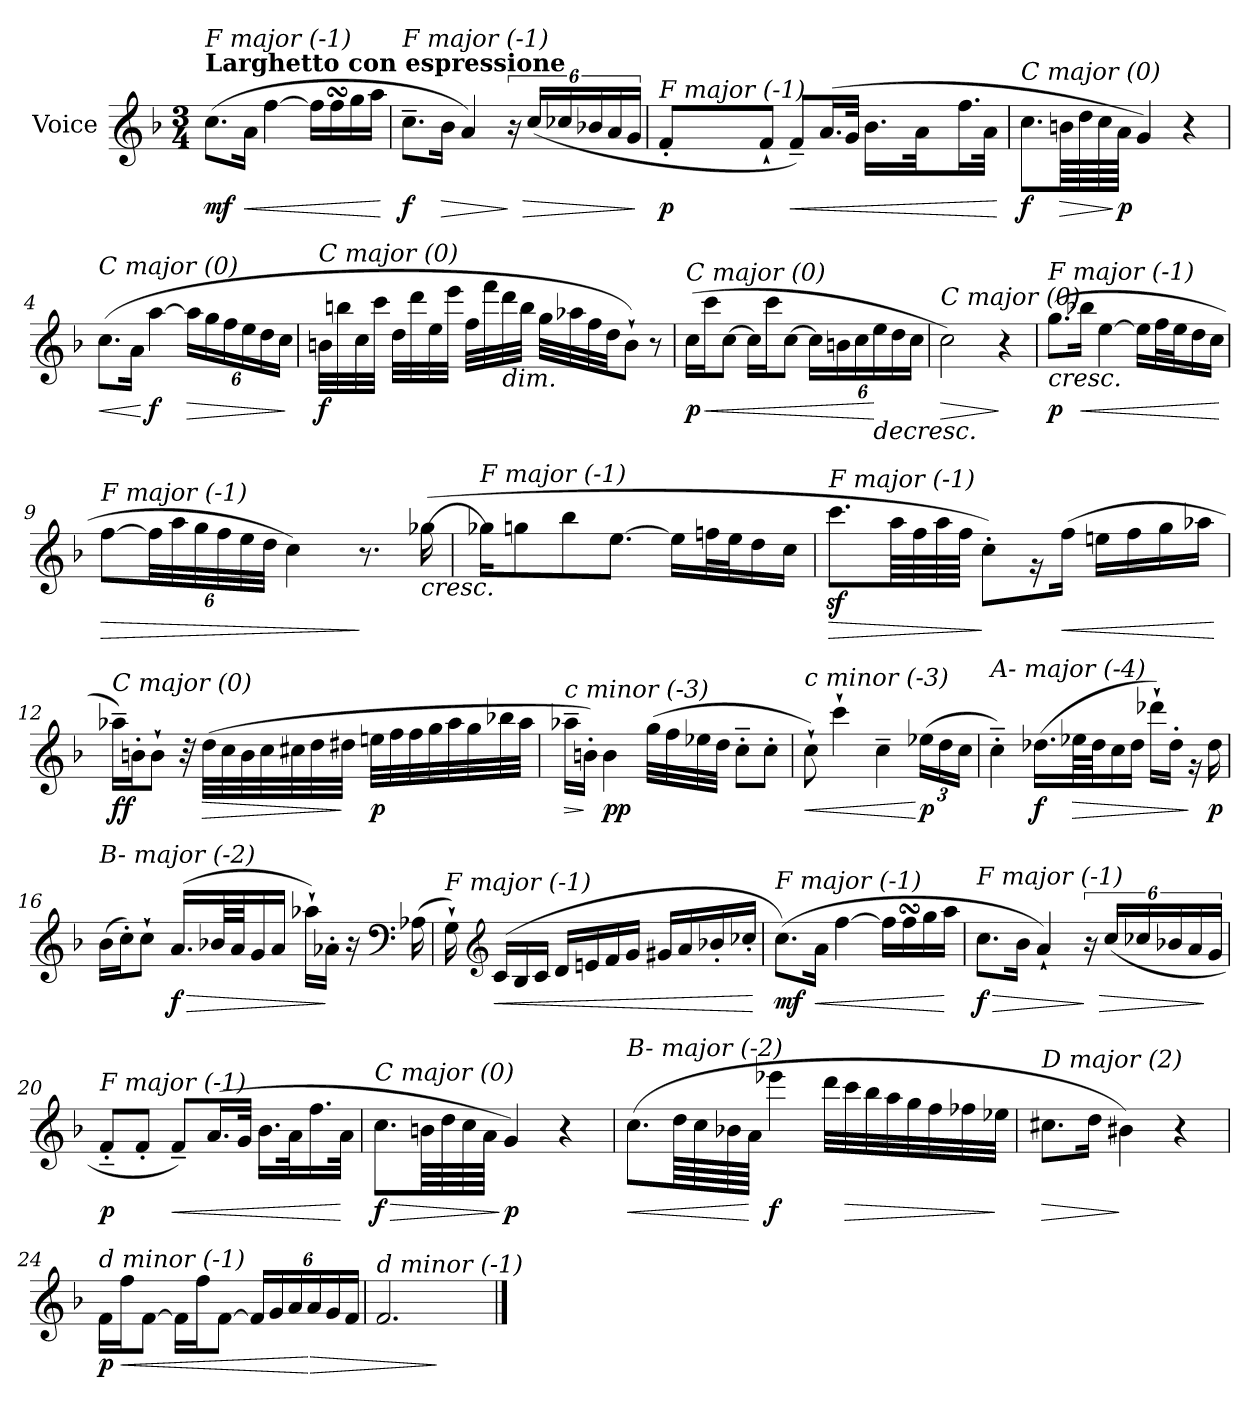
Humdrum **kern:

**kern	**dynam
*part1	*part1
*staff1	*staff1
*I"Voice	*
*I'V	*
*clefG2	*
*k[b-]	*
*M3/4	*
=	=
!LO:TX:a:B:t=Larghetto con espressione	!
!LO:TX:i:t=F major (-1)	!
!	!LO:DY:b
(>8.cc\L	mf
!	!LO:HP:b
16a\Jk	<
[4ff\	.
16ff\LL]	.
16ffsSSs\	.
16gg\	.
16aa\JJ	.
.	[
=1	=1
!LO:TX:i:t=F major (-1)	!
!	!LO:DY:b
8.cc~\L	f
!	!LO:HP:b
16b-\Jk	>
4a/)	.
24r	]
!	!LO:HP:b
(<24cc/LL	>
24cc-Xi/	.
*Xbrackettup	*
24b-X/	.
24a/	.
24g/JJ	.
.	]
=2	=2
!LO:TX:i:t=F major (-1)	!
!	!LO:DY:b
8f'/L	p
2ryy	.
8f`/J	.
!	!LO:HP:b
8f~/L)	<
(>16.a/L	.
32g/JJk	.
16.b-\LL	.
16.ryy	.
32a\K	.
8ryy	.
16.ff\	.
32a\JJk	.
32ryy	[
=3	=3
!LO:TX:i:t=C major (0)	!
!	!LO:DY:b
8.cc\L	f
!	!LO:HP:b
64bn\LLL	>
64dd\	.
64cc\	.
!	!LO:DY:n=1:b
64a\JJJJ	] p
4g/)	.
4r	.
=4	=4
!LO:TX:i:t=C major (0)	!
!	!LO:HP:b
(>8.cc\L	<
16a\Jk	.
!	!LO:DY:n=1:b
[4aa\	[ f
!	!LO:HP:b
24aa\LL]	>
24gg\	.
24ff\	.
24ee\	.
24dd\	.
24cc\JJ	.
.	]
!!LO:LB:g=z
=5	=5
!LO:TX:i:t=C major (0)	!
!	!LO:DY:b
32bn\LLL	f
32bbn\	.
32cc\	.
32ccc\JJJ	.
32dd\LLL	.
32ddd\	.
32ee\	.
32eee\JJJ	.
32ff\LLL	.
32fff\	.
!LO:TX:b:i:t=dim.	!
32ddd\	.
32bb\JJJ	.
32gg\LLL	.
32aa-X\	.
32ff\	.
32dd\JJ	.
8b`\J)	.
8r	.
=6	=6
!LO:TX:i:t=C major (0)	!
!	!LO:DY:b
(>16cc\LL	p
!	!LO:HP:b
16ccc\J	<
[8cc\J	.
16cc\LL]	.
16ccc\J	.
[8cc\J	.
24cc\LL]	.
24bn\	.
24cc\	.
!	!LO:HP:n=1:b
24ee\	[ >
24dd\	.
24cc\JJ	.
!!LO:LB:g=z
=7	=7
!LO:TX:i:t=C major (0)	!
!	!LO:HP:b
2cc\)	>
4r	]
=8	=8
!LO:TX:i:t=F major (-1)	!
!	!LO:HP:b
!	!LO:DY:n=1:b
(>8.gg\L	< p
!	!LO:HP:b
16bb-X\Jk	<
[4ee\	.
16ee\LL]	.
32ff\L	.
32ee\J	.
16dd\	.
16cc\JJ	]
.	[
=9	=9
!LO:TX:i:t=F major (-1)	!
!	!LO:HP:b
[8ff\L	>
48ff\LL]	.
48aa\	.
48gg\	.
48ff\	.
48ee\	.
48dd\JJJ	.
4cc\)	[
8.r	]
!LO:TX:b:i:t=cresc.	!
(>[16gg-Xi\	.
=10	=10
!LO:TX:i:t=F major (-1)	!
16gg-Xi\KL]	.
8gg\	.
8bb-\	.
[8.ee\J	.
16ee\LL]	.
32ffn\L	.
32ee\J	.
16dd\	.
16cc\JJ	.
=11	=11
!LO:TX:i:t=F major (-1)	!
!	!LO:HP:b
8.cccz<\L	>
64aa\LLL	.
64ff\	.
64aa\	.
64ff\JJJJ	.
8cc'\L)	]
16rg	.
!	!LO:HP:b
(>16ff\Jk	<
16een\LL	.
16ff\	.
16gg\	.
16aa-X\JJ	.
.	[
!!LO:LB:g=z
=12	=12
!LO:TX:i:t=C major (0)	!
!	!LO:DY:b
16aa-X~\LL)	ff
16bn'\J	.
8b`\J	.
32r	.
!	!LO:HP:b
(>32dd\LLL	>
32cc\	.
32b\	.
32cc\	.
32cc#X\	.
32dd\	.
32dd#Xi\JJJ	]
!	!LO:DY:b
32een\LLL	p
32ff\	.
32ff\	.
32gg\	.
32aa-\	.
32gg\	.
32bb-X\	.
32aa-\JJJ	.
=13	=13
!LO:TX:i:t=c minor (-3)	!
!	!LO:HP:b
16aa-X~\LL	>
16bn'\JJ)	]
!	!LO:DY:b
4b\	pp
(>32gg\LLL	.
32ff\	.
32ee-X\	.
32dd\JJJ	.
8cc~'\L	.
8cc'\J	.
=14	=14
!LO:TX:i:t=c minor (-3)	!
!	!LO:HP:b
8cc`\)	<
4ccc`\	.
4cc~\	.
!	!LO:DY:n=1:b
(>24ee-X\LL	[ p
24dd\	.
24cc\JJ	.
!!LO:LB:g=z
=15	=15
!LO:TX:i:t=A- major (-4)	!
4cc~'\)	.
!	!LO:DY:b
(>16.dd-X\LL	f
!	!LO:HP:b
64ee-X\LL	>
64dd-\JJ	.
16cc\	.
16dd-\JJ	.
16ddd-X`\LL)	.
16dd-'\JJ	.
16rg	]
!	!LO:DY:b
16dd-\	p
=16	=16
!LO:TX:i:t=B- major (-2)	!
(>16b-\LL	.
16cc'\J)	.
8cc`\J	.
!	!LO:HP:b
!	!LO:DY:n=1:b
(>16.a/LL	> f
64b-X/LL	.
64a/JJ	.
16g/	.
16a/JJ	.
16aa-X`\LL)	.
16a-X'\JJ	]
16r	.
*clefF4	*
(>16A-X\	.
=17	=17
!LO:TX:i:t=F major (-1)	!
16G`\)	.
*clefG2	*
!	!LO:HP:b
(>16c/LL	<
16B-/	.
16c/JJ	.
16d/LL	.
16en/	.
16f/	.
16g/JJ	.
16g#X/LL	.
16a/	.
16b-X'/	.
16cc-X'i/JJ	.
.	[
!!LO:LB:g=z
=18	=18
!LO:TX:i:t=F major (-1)	!
!	!LO:DY:b
(>8.cc\L)	mf
!	!LO:HP:b
16a\Jk	<
[4ff\	.
16ff\LL]	.
16ffsSSs\	.
16gg\	.
16aa\JJ	[
=19	=19
!LO:TX:i:t=F major (-1)	!
!	!LO:HP:b
!	!LO:DY:n=1:b
8.cc\L	> f
16b-\Jk	.
4a`/)	.
*brackettup	*
24r	]
!	!LO:HP:b
(>24cc/LL	>
24cc-Xi/	.
*Xbrackettup	*
24b-X/	.
24a/	.
24g/JJ	]
=20	=20
!LO:TX:i:t=F major (-1)	!
!	!LO:DY:b
8f~'/L	p
8f'/J	.
!	!LO:HP:b
8f~/L)	<
(>16.a/L	.
32g/JJk	.
16.b-\LL	.
32a\K	.
16.ff\	.
32a\JJk	[
=21	=21
!LO:TX:i:t=C major (0)	!
!	!LO:HP:b
!	!LO:DY:n=1:b
8.cc\L	> f
64bn\LLL	.
64dd\	.
64cc\	.
64a\JJJJ	.
!	!LO:DY:n=2:b
4g/)	] p
4r	.
!!LO:LB:g=z
=22	=22
!LO:TX:i:t=B- major (-2)	!
!	!LO:HP:b
(>8.cc\L	<
64dd\LLL	.
64cc\	.
64b-X\	.
64a\JJJJ	[
!	!LO:DY:b
4eee-X\	f
32ddd\LLL	.
!	!LO:HP:b
32ccc\	>
32bb-\	.
32aa\	.
32gg\	.
32ff\	.
32ff-Xi\	.
32ee-X\JJJ	]
=23	=23
!LO:TX:i:t=D major (2)	!
!	!LO:HP:b
8.cc#X\L	>
16dd\Jk	.
4b#Xi\)	]
4r	.
=24	=24
!LO:TX:i:t=d minor (-1)	!
!	!LO:DY:b
16f\LL	p
!	!LO:HP:b
16ff\J	<
[8f\J	.
16f\LL]	.
16ff\J	.
[8f\J	.
24f/LL]	.
24g/	.
24a/	.
!	!LO:HP:n=1:b
24a/	[ >
24g/	.
24f/JJ	.
=25	=25
!LO:TX:i:t=d minor (-1)	!
2.f/	.
.	]
==	==
*-	*-
